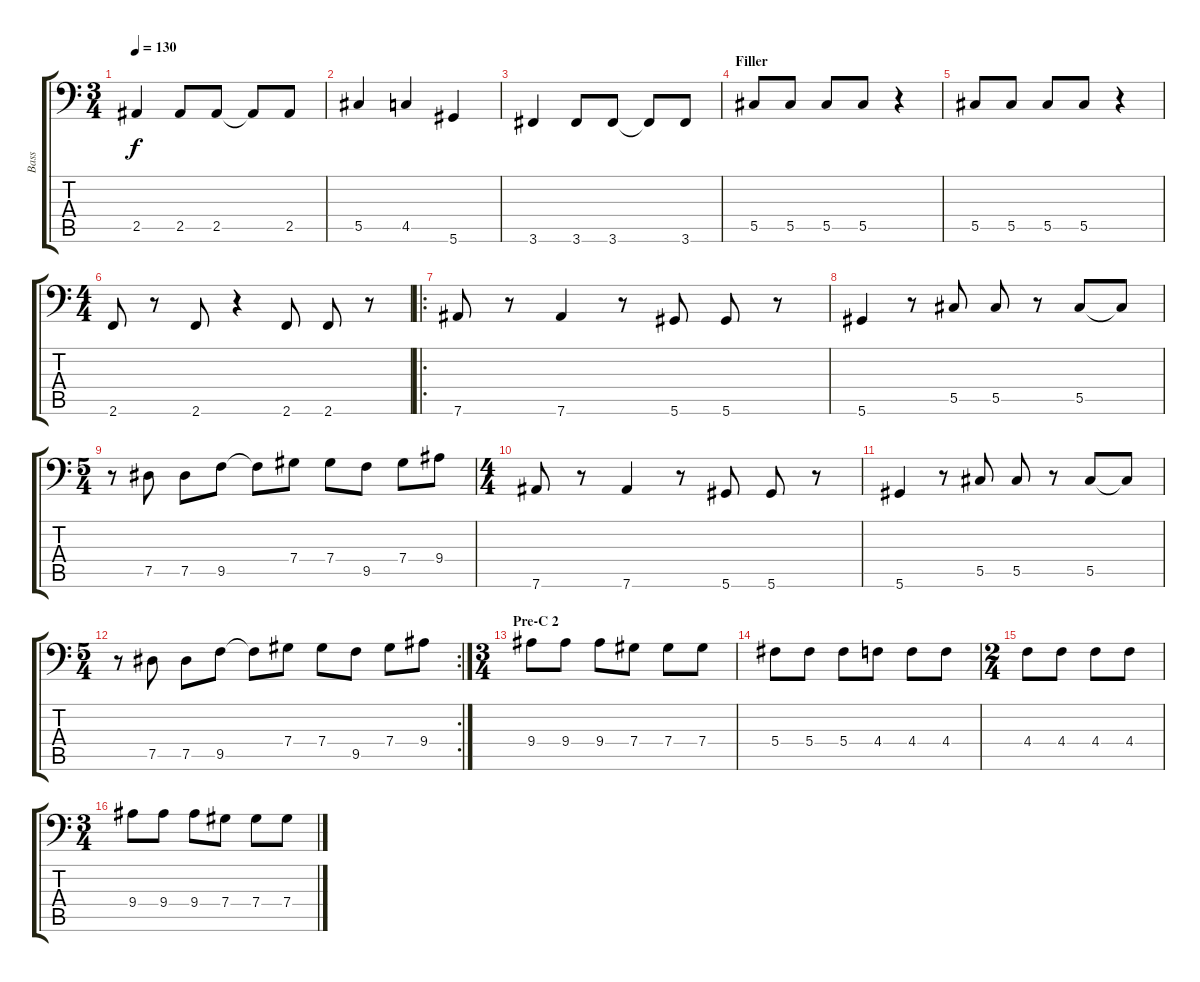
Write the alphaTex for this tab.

\track ("Bass" "Bass") {instrument electricbassfinger}
\staff {score tabs}
\tuning (Eb3 Bb2 Gb2 Db2 Ab1 Eb1) {hide}
\ts (3 4)
\tempo 130
\clef f4
\ks c
2.5.4{dy f} 2.5.8 2.5.8 2.5{t}.8 2.5.8 |
5.5.4 4.5.4 5.6.4 |
3.6.4 3.6.8 3.6.8 3.6{t}.8 3.6.8 |
\section ("" "Filler")
5.5.8 5.5.8 5.5.8 5.5.8 r.4 |
5.5.8 5.5.8 5.5.8 5.5.8 r.4 |
\ts (4 4)
2.6.8 r.8 2.6.8 r.4 2.6.8 2.6.8 r.8 |
\ro
7.6.8 r.8 7.6.4 r.8 5.6.8 5.6.8 r.8 |
5.6.4 r.8 5.5.8 5.5.8 r.8 5.5.8 5.5{t}.8 |
\ts (5 4)
r.8 7.5.8 7.5.8 9.5.8 9.5{t}.8 7.4.8 7.4.8 9.5.8 7.4.8 9.4.8 |
\ts (4 4)
7.6.8 r.8 7.6.4 r.8 5.6.8 5.6.8 r.8 |
5.6.4 r.8 5.5.8 5.5.8 r.8 5.5.8 5.5{t}.8 |
\rc 2
\ts (5 4)
r.8 7.5.8 7.5.8 9.5.8 9.5{t}.8 7.4.8 7.4.8 9.5.8 7.4.8 9.4.8 |
\ts (3 4)
\section ("" "Pre-C 2")
9.4.8 9.4.8 9.4.8 7.4.8 7.4.8 7.4.8 |
5.4.8 5.4.8 5.4.8 4.4.8 4.4.8 4.4.8 |
\ts (2 4)
4.4.8 4.4.8 4.4.8 4.4.8 |
\ts (3 4)
9.4.8 9.4.8 9.4.8 7.4.8 7.4.8 7.4.8
